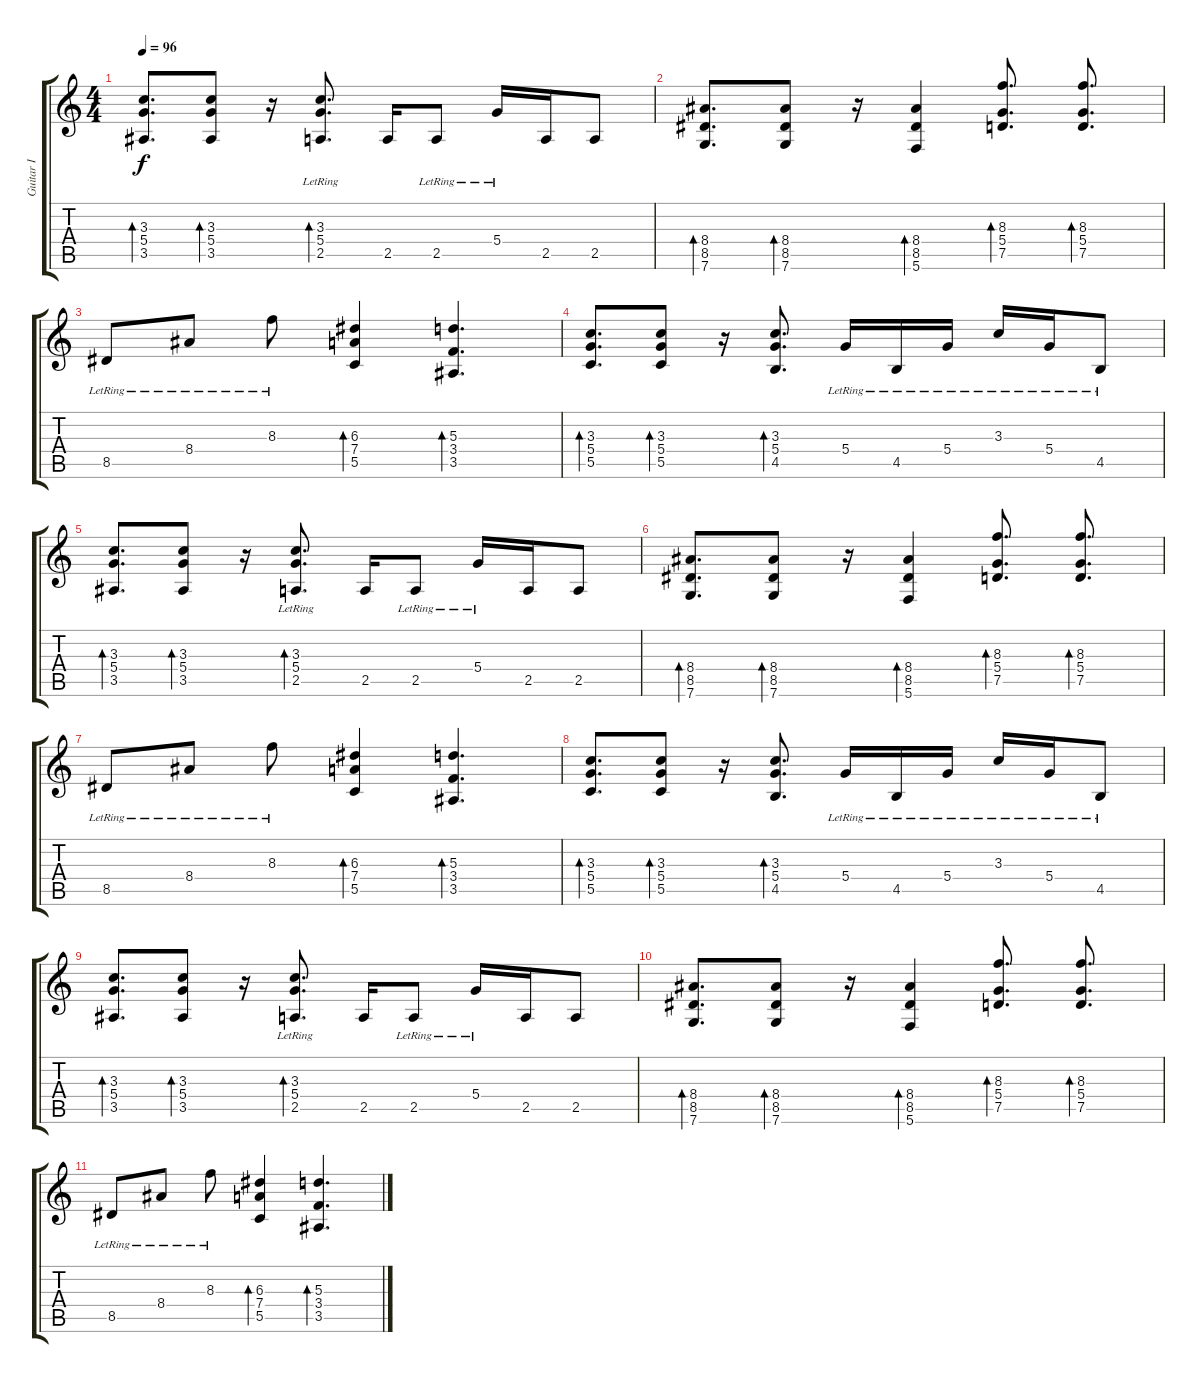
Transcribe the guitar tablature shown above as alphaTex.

\track ("Guitar I" "Guitar I") {instrument overdrivenguitar}
\staff {score tabs}
\tuning (G4 E4 A3 D3 G2 C2) {hide}
\ts (4 4)
\tempo 96
\clef g2
\ks c
(3.3 5.4 3.5).8{d bd 60 dy f} (3.3 5.4 3.5).8{bd 60} r.16 (3.3{lr} 5.4{lr} 2.5{lr}).8{d bd 60} 2.5.16 2.5{lr}.8 5.4{lr}.16 2.5.16 2.5.8 |
(8.4 8.5 7.6).8{d bd 60} (8.4 8.5 7.6).8{bd 60} r.16 (8.4 8.5 5.6).4{bd 60} (8.3 5.4 7.5).8{d bd 60} (8.3 5.4 7.5).8{d bd 60} |
8.5{lr}.8 8.4{lr}.8 8.3{lr}.8 (6.3 7.4 5.5).4{bd 60} (5.3 3.4 3.5).4{d bd 60} |
(3.3 5.4 5.5).8{d bd 60} (3.3 5.4 5.5).8{bd 60} r.16 (3.3 5.4 4.5).8{d bd 60} 5.4{lr}.16 4.5{lr}.16 5.4{lr}.16 3.3{lr}.16 5.4{lr}.16 4.5{lr}.8 |
(3.3 5.4 3.5).8{d bd 60} (3.3 5.4 3.5).8{bd 60} r.16 (3.3{lr} 5.4{lr} 2.5{lr}).8{d bd 60} 2.5.16 2.5{lr}.8 5.4{lr}.16 2.5.16 2.5.8 |
(8.4 8.5 7.6).8{d bd 60} (8.4 8.5 7.6).8{bd 60} r.16 (8.4 8.5 5.6).4{bd 60} (8.3 5.4 7.5).8{d bd 60} (8.3 5.4 7.5).8{d bd 60} |
8.5{lr}.8 8.4{lr}.8 8.3{lr}.8 (6.3 7.4 5.5).4{bd 60} (5.3 3.4 3.5).4{d bd 60} |
(3.3 5.4 5.5).8{d bd 60} (3.3 5.4 5.5).8{bd 60} r.16 (3.3 5.4 4.5).8{d bd 60} 5.4{lr}.16 4.5{lr}.16 5.4{lr}.16 3.3{lr}.16 5.4{lr}.16 4.5{lr}.8 |
(3.3 5.4 3.5).8{d bd 60} (3.3 5.4 3.5).8{bd 60} r.16 (3.3{lr} 5.4{lr} 2.5{lr}).8{d bd 60} 2.5.16 2.5{lr}.8 5.4{lr}.16 2.5.16 2.5.8 |
(8.4 8.5 7.6).8{d bd 60} (8.4 8.5 7.6).8{bd 60} r.16 (8.4 8.5 5.6).4{bd 60} (8.3 5.4 7.5).8{d bd 60} (8.3 5.4 7.5).8{d bd 60} |
8.5{lr}.8 8.4{lr}.8 8.3{lr}.8 (6.3 7.4 5.5).4{bd 60} (5.3 3.4 3.5).4{d bd 60}
